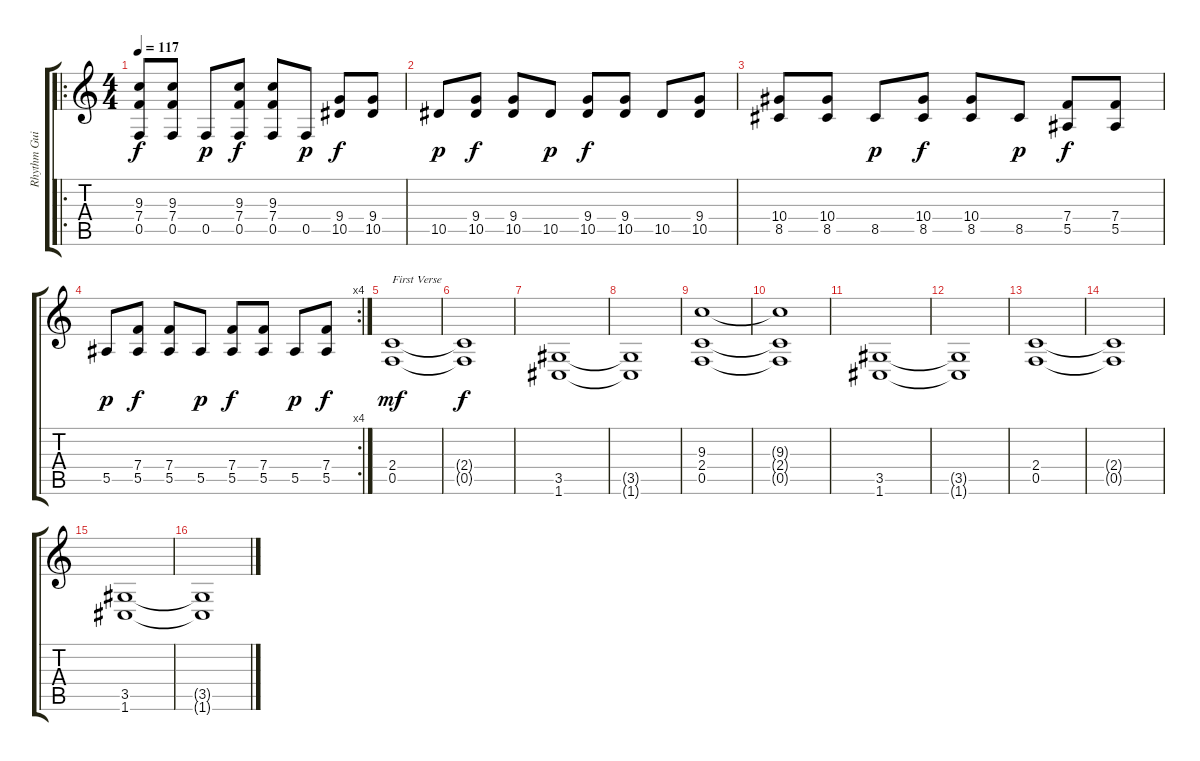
\track ("Rhythm Guitar" "Rhythm Gui") {instrument distortionguitar}
\staff {score tabs}
\tuning (C4 G3 Eb3 Bb2 F2 C2) {hide}
\ro
\ts (4 4)
\tempo 117
\clef g2
\ks c
(9.3 7.4 0.5).8{dy f} (9.3 7.4 0.5).8 0.5.8{dy p} (9.3 7.4 0.5).8{dy f} (9.3 7.4 0.5).8 0.5.8{dy p} (9.4 10.5).8{dy f} (9.4 10.5).8 |
10.5.8{dy p} (9.4 10.5).8{dy f} (9.4 10.5).8 10.5.8{dy p} (9.4 10.5).8{dy f} (9.4 10.5).8 10.5.8 (9.4 10.5).8 |
(10.4 8.5).8 (10.4 8.5).8 8.5.8{dy p} (10.4 8.5).8{dy f} (10.4 8.5).8 8.5.8{dy p} (7.4 5.5).8{dy f} (7.4 5.5).8 |
\rc 4
5.5.8{dy p} (7.4 5.5).8{dy f} (7.4 5.5).8 5.5.8{dy p} (7.4 5.5).8{dy f} (7.4 5.5).8 5.5.8{dy p} (7.4 5.5).8{dy f} |
(2.4 0.5).1{txt "First Verse" dy mf} |
(2.4{t} 0.5{t}).1{dy f} |
(3.5 1.6).1 |
(3.5{t} 1.6{t}).1 |
(9.3 2.4 0.5).1 |
(9.3{t} 2.4{t} 0.5{t}).1 |
(3.5 1.6).1 |
(3.5{t} 1.6{t}).1 |
(2.4 0.5).1 |
(2.4{t} 0.5{t}).1 |
(3.5 1.6).1 |
(3.5{t} 1.6{t}).1
